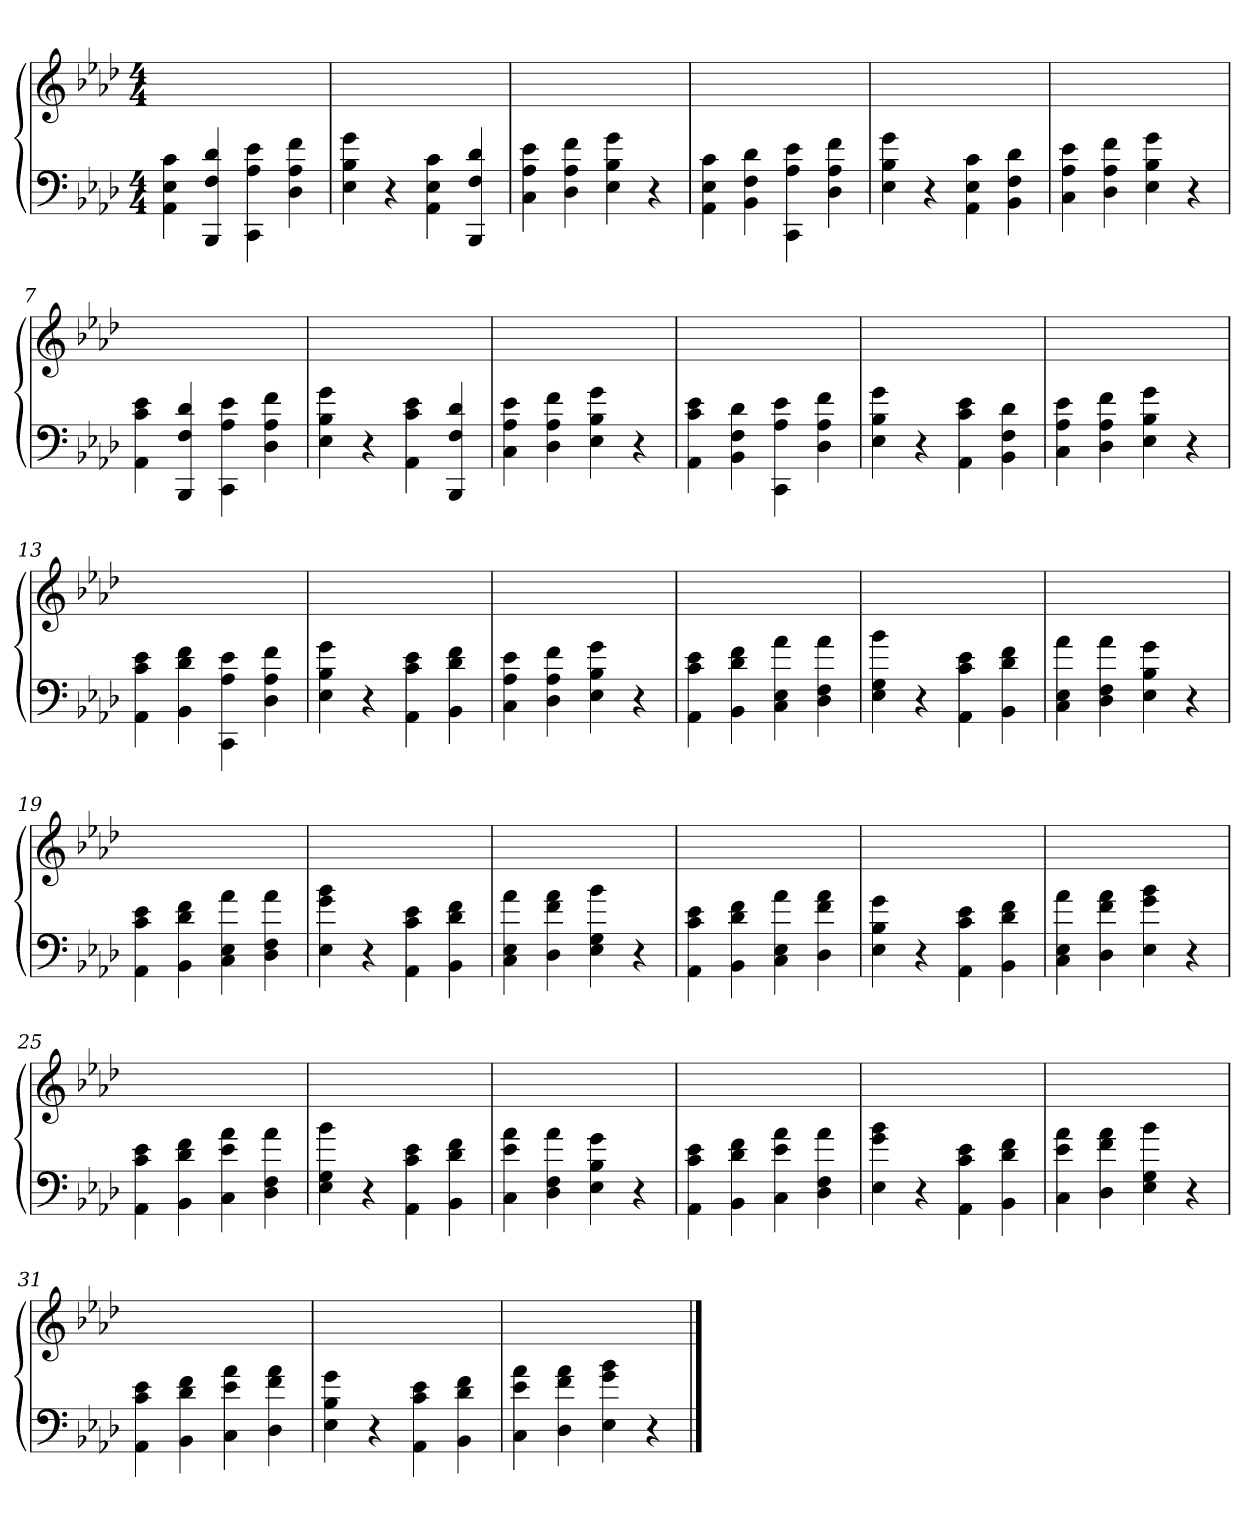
**kern	**kern
*part2	*part1
*staff2	*staff1
*clefF4	*clefG2
*k[b-e-a-d-]	*k[b-e-a-d-]
*A-:	*A-:
*M4/4	*M4/4
*MM60	*MM60
=1	=1
4AA- 4E- 4c	1ryy
4BBB- 4F 4d-	.
4CC 4A- 4e-	.
4D- 4A- 4f	.
=2	=2
4E- 4B- 4g	1ryy
4r	.
4AA- 4E- 4c	.
4BBB- 4F 4d-	.
=3	=3
4C 4A- 4e-	1ryy
4D- 4A- 4f	.
4E- 4B- 4g	.
4r	.
=4	=4
4AA- 4E- 4c	1ryy
4BB- 4F 4d-	.
4CC 4A- 4e-	.
4D- 4A- 4f	.
=5	=5
4E- 4B- 4g	1ryy
4r	.
4AA- 4E- 4c	.
4BB- 4F 4d-	.
=6	=6
4C 4A- 4e-	1ryy
4D- 4A- 4f	.
4E- 4B- 4g	.
4r	.
=7	=7
4AA- 4c 4e-	1ryy
4BBB- 4F 4d-	.
4CC 4A- 4e-	.
4D- 4A- 4f	.
=8	=8
4E- 4B- 4g	1ryy
4r	.
4AA- 4c 4e-	.
4BBB- 4F 4d-	.
=9	=9
4C 4A- 4e-	1ryy
4D- 4A- 4f	.
4E- 4B- 4g	.
4r	.
=10	=10
4AA- 4c 4e-	1ryy
4BB- 4F 4d-	.
4CC 4A- 4e-	.
4D- 4A- 4f	.
=11	=11
4E- 4B- 4g	1ryy
4r	.
4AA- 4c 4e-	.
4BB- 4F 4d-	.
=12	=12
4C 4A- 4e-	1ryy
4D- 4A- 4f	.
4E- 4B- 4g	.
4r	.
=13	=13
4AA- 4c 4e-	1ryy
4BB- 4d- 4f	.
4CC 4A- 4e-	.
4D- 4A- 4f	.
=14	=14
4E- 4B- 4g	1ryy
4r	.
4AA- 4c 4e-	.
4BB- 4d- 4f	.
=15	=15
4C 4A- 4e-	1ryy
4D- 4A- 4f	.
4E- 4B- 4g	.
4r	.
=16	=16
4AA- 4c 4e-	1ryy
4BB- 4d- 4f	.
4C 4E- 4a-	.
4D- 4F 4a-	.
=17	=17
4E- 4G 4b-	1ryy
4r	.
4AA- 4c 4e-	.
4BB- 4d- 4f	.
=18	=18
4C 4E- 4a-	1ryy
4D- 4F 4a-	.
4E- 4B- 4g	.
4r	.
=19	=19
4AA- 4c 4e-	1ryy
4BB- 4d- 4f	.
4C 4E- 4a-	.
4D- 4F 4a-	.
=20	=20
4E- 4g 4b-	1ryy
4r	.
4AA- 4c 4e-	.
4BB- 4d- 4f	.
=21	=21
4C 4E- 4a-	1ryy
4D- 4f 4a-	.
4E- 4G 4b-	.
4r	.
=22	=22
4AA- 4c 4e-	1ryy
4BB- 4d- 4f	.
4C 4E- 4a-	.
4D- 4f 4a-	.
=23	=23
4E- 4B- 4g	1ryy
4r	.
4AA- 4c 4e-	.
4BB- 4d- 4f	.
=24	=24
4C 4E- 4a-	1ryy
4D- 4f 4a-	.
4E- 4g 4b-	.
4r	.
=25	=25
4AA- 4c 4e-	1ryy
4BB- 4d- 4f	.
4C 4e- 4a-	.
4D- 4F 4a-	.
=26	=26
4E- 4G 4b-	1ryy
4r	.
4AA- 4c 4e-	.
4BB- 4d- 4f	.
=27	=27
4C 4e- 4a-	1ryy
4D- 4F 4a-	.
4E- 4B- 4g	.
4r	.
=28	=28
4AA- 4c 4e-	1ryy
4BB- 4d- 4f	.
4C 4e- 4a-	.
4D- 4F 4a-	.
=29	=29
4E- 4g 4b-	1ryy
4r	.
4AA- 4c 4e-	.
4BB- 4d- 4f	.
=30	=30
4C 4e- 4a-	1ryy
4D- 4f 4a-	.
4E- 4G 4b-	.
4r	.
=31	=31
4AA- 4c 4e-	1ryy
4BB- 4d- 4f	.
4C 4e- 4a-	.
4D- 4f 4a-	.
=32	=32
4E- 4B- 4g	1ryy
4r	.
4AA- 4c 4e-	.
4BB- 4d- 4f	.
=33	=33
4C 4e- 4a-	1ryy
4D- 4f 4a-	.
4E- 4g 4b-	.
4r	.
==	==
*-	*-
